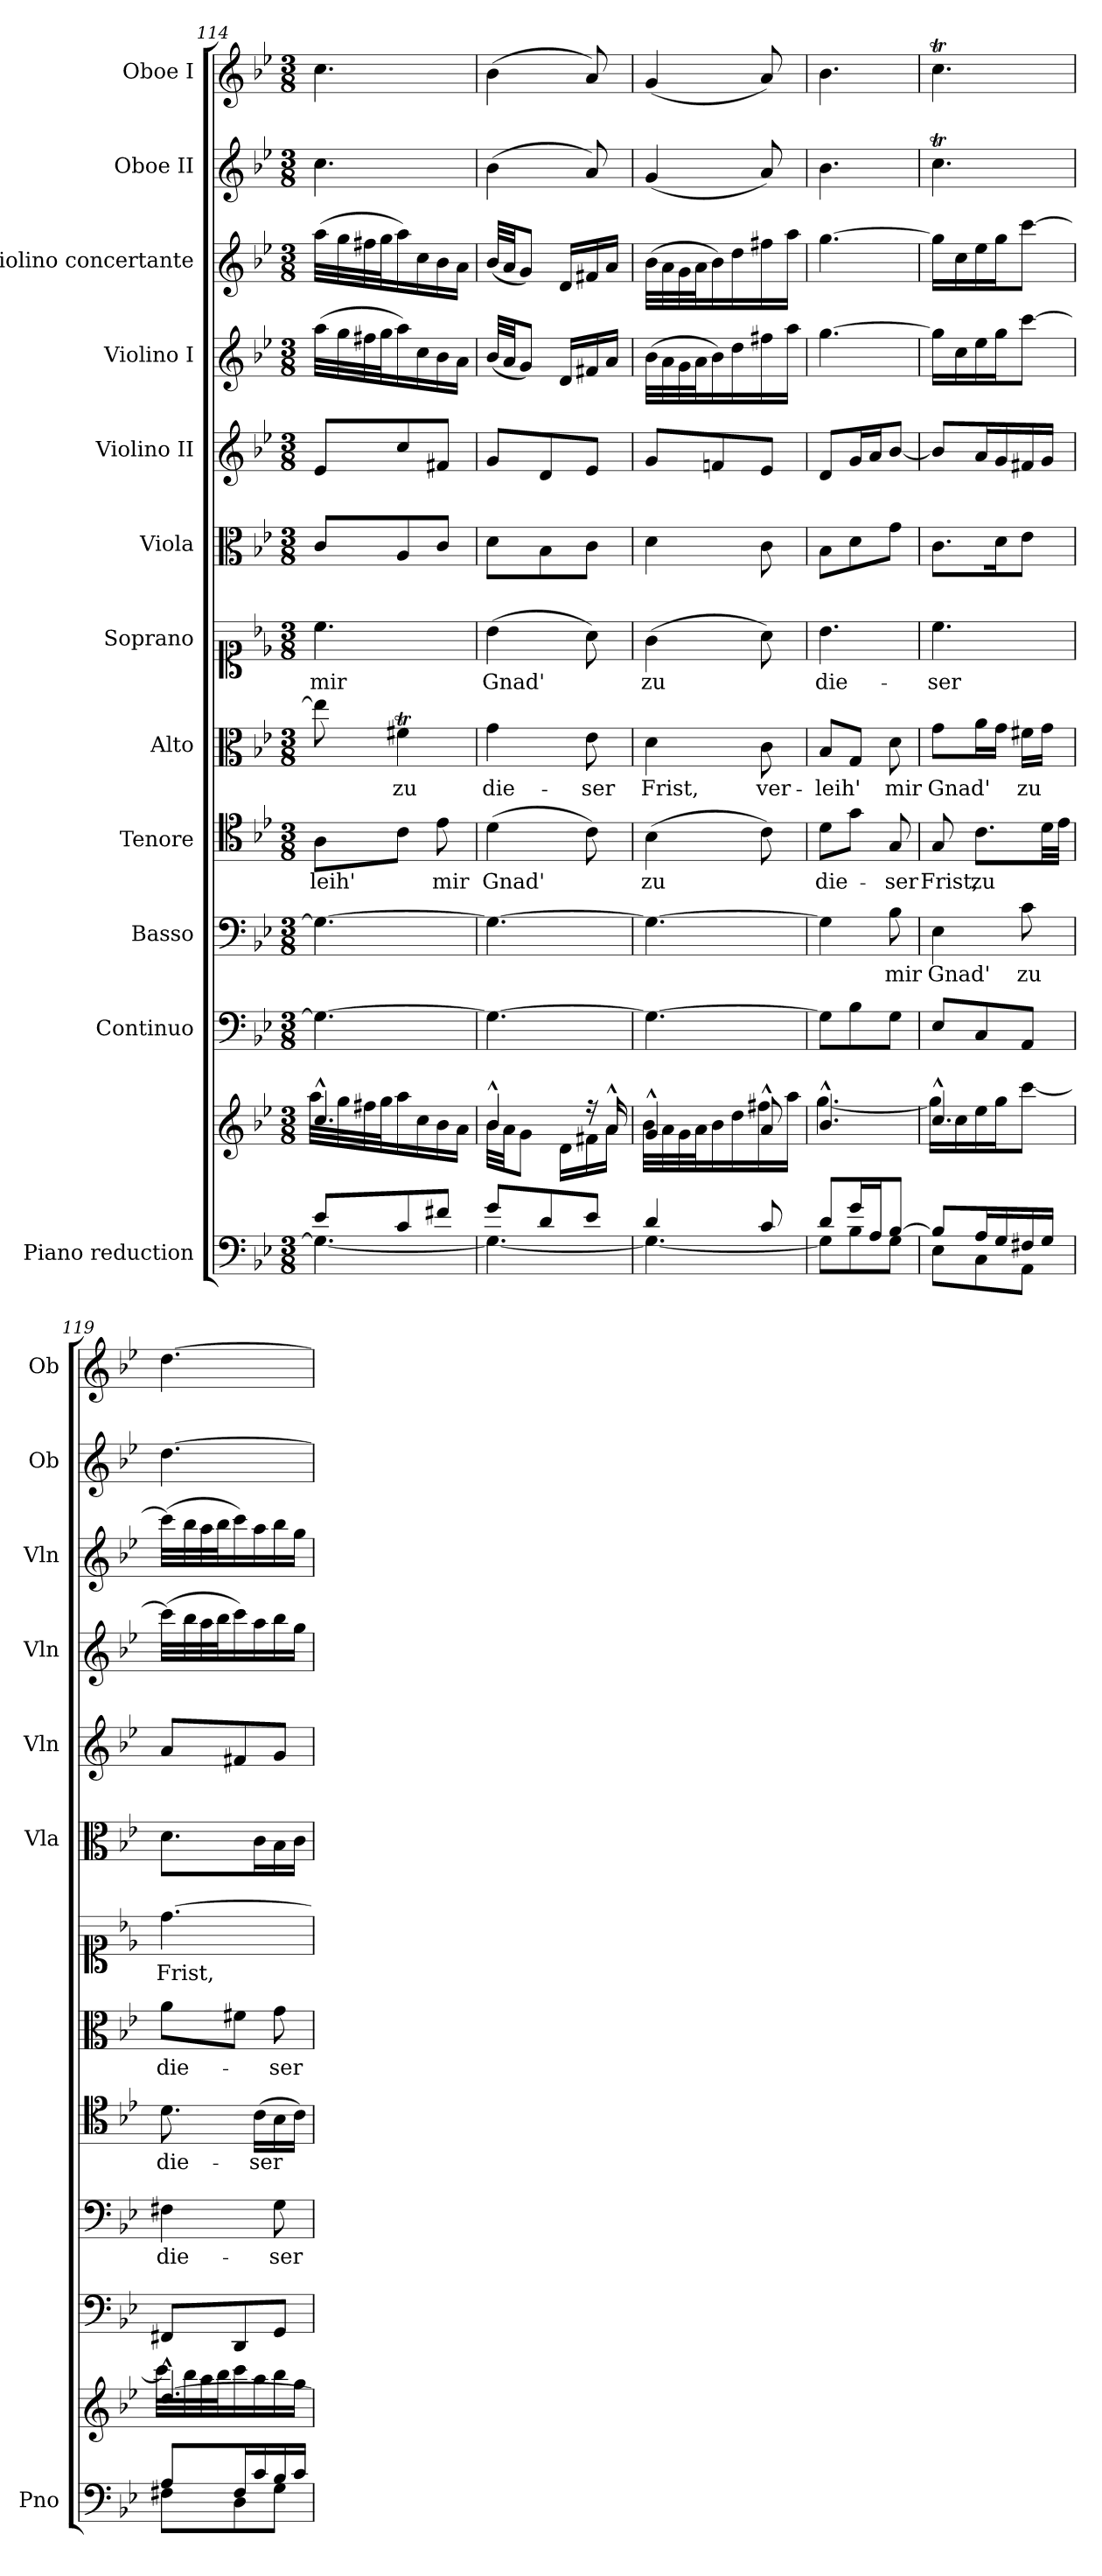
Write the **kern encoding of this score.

**kern	**kern	**kern	**kern	**text	**kern	**text	**kern	**text	**kern	**text	**kern	**kern	**kern	**kern	**kern	**kern
*part12	*part12	*part11	*part10	*part10	*part9	*part9	*part8	*part8	*part7	*part7	*part6	*part5	*part4	*part3	*part2	*part1
*staff13	*staff12	*staff11	*staff10	*staff10	*staff9	*staff9	*staff8	*staff8	*staff7	*staff7	*staff6	*staff5	*staff4	*staff3	*staff2	*staff1
*I"Piano reduction	*	*I"Continuo	*I"Basso	*	*I"Tenore	*	*I"Alto	*	*I"Soprano	*	*I"Viola	*I"Violino II	*I"Violino I	*I"Violino concertante	*I"Oboe II	*I"Oboe I
*I'Pno	*	*	*	*	*	*	*	*	*	*	*I'Vla	*I'Vln	*I'Vln	*I'Vln	*I'Ob	*I'Ob
*clefF4	*clefG2	*clefF4	*clefF4	*	*clefC4	*	*clefC3	*	*clefC1	*	*clefC3	*clefG2	*clefG2	*clefG2	*clefG2	*clefG2
*k[b-e-]	*k[b-e-]	*k[b-e-]	*k[b-e-]	*	*k[b-e-]	*	*k[b-e-]	*	*k[b-e-]	*	*k[b-e-]	*k[b-e-]	*k[b-e-]	*k[b-e-]	*k[b-e-]	*k[b-e-]
*M3/8	*M3/8	*M3/8	*M3/8	*	*M3/8	*	*M3/8	*	*M3/8	*	*M3/8	*M3/8	*M3/8	*M3/8	*M3/8	*M3/8
=114	=114	=114	=114	=114	=114	=114	=114	=114	=114	=114	=114	=114	=114	=114	=114	=114
*^	*^	*	*	*	*	*	*	*	*	*	*	*	*	*	*	*
!	!	!	!	!	!	!	!	!LO:LY:b	!	!	!	!LO:LY:b	!	!	!	!	!	!
8e-/L	4.G\_	4.cc^^/	32aa\LLL	4.G\_	4.G\_	.	8A\L	-leih'	8ee-\]	.	4.cc\	mir	8c/L	8e-/L	(32aa\LLL	(32aa\LLL	4.cc\	4.cc\
.	.	.	32gg\	.	.	.	.	.	.	.	.	.	.	.	32gg\	32gg\	.	.
.	.	.	32ff#X\	.	.	.	.	.	.	.	.	.	.	.	32ff#X\	32ff#X\	.	.
.	.	.	32gg\J	.	.	.	.	.	.	.	.	.	.	.	32gg\J	32gg\J	.	.
!	!	!	!	!	!	!	!	!	!	!LO:LY:b	!	!	!	!	!	!	!	!
8c/	.	.	16aa\	.	.	.	8c\J	.	4f#Xt\	zu	.	.	8A/	8cc/	16aa\)	16aa\)	.	.
.	.	.	16cc\	.	.	.	.	.	.	.	.	.	.	.	16cc\	16cc\	.	.
!	!	!	!	!	!	!	!	!LO:LY:b	!	!	!	!	!	!	!	!	!	!
8f#X/J	.	.	16b-\	.	.	.	8e-\	mir	.	.	.	.	8c/J	8f#X/J	16b-\	16b-\	.	.
.	.	.	16a\JJ	.	.	.	.	.	.	.	.	.	.	.	16a\JJ	16a\JJ	.	.
!!LO:PB:g=z
=115	=115	=115	=115	=115	=115	=115	=115	=115	=115	=115	=115	=115	=115	=115	=115	=115	=115	=115
!	!	!	!	!	!	!	!	!LO:LY:b	!	!LO:LY:b	!	!LO:LY:b	!	!	!	!	!	!
8g/L	4.G\_	4b-^^/	32b-\LLL	4.G\_	4.G\_	.	(4d\	Gnad'	4g\	die-	(4b-\	Gnad'	8d\L	8g/L	(32b-/LLL	(32b-/LLL	(4b-\	(4b-\
.	.	.	32a\JJ	.	.	.	.	.	.	.	.	.	.	.	32a/JJ	32a/JJ	.	.
.	.	.	8g\J	.	.	.	.	.	.	.	.	.	.	.	8g/J)	8g/J)	.	.
8d/	.	.	.	.	.	.	.	.	.	.	.	.	8B-\	8d/	.	.	.	.
.	.	.	16d\LL	.	.	.	.	.	.	.	.	.	.	.	16d/LL	16d/LL	.	.
!	!	!	!	!	!	!	!	!	!	!LO:LY:b	!	!	!	!	!	!	!	!
8e-/J	.	16r	16f#X\	.	.	.	8c\)	.	8e-\	-ser	8a\)	.	8c\J	8e-/J	16f#X/	16f#X/	8a/)	8a/)
.	.	16a^^/	16a\JJ	.	.	.	.	.	.	.	.	.	.	.	16a/JJ	16a/JJ	.	.
=116	=116	=116	=116	=116	=116	=116	=116	=116	=116	=116	=116	=116	=116	=116	=116	=116	=116	=116
!	!	!	!	!	!	!	!	!LO:LY:b	!	!LO:LY:b	!	!LO:LY:b	!	!	!	!	!	!
4d/	4.G\_	4g^^/	32b-\LLL	4.G\_	4.G\_	.	(4B-\	zu	4d\	Frist,	(4g\	zu	4d\	8g/L	(32b-\LLL	(32b-\LLL	(4g/	(4g/
.	.	.	32a\	.	.	.	.	.	.	.	.	.	.	.	32a\	32a\	.	.
.	.	.	32g\	.	.	.	.	.	.	.	.	.	.	.	32g\	32g\	.	.
.	.	.	32a\J	.	.	.	.	.	.	.	.	.	.	.	32a\J	32a\J	.	.
.	.	.	16b-\	.	.	.	.	.	.	.	.	.	.	8fn/	16b-\)	16b-\)	.	.
.	.	.	16dd\	.	.	.	.	.	.	.	.	.	.	.	16dd\	16dd\	.	.
!	!	!	!	!	!	!	!	!	!	!LO:LY:b	!	!	!	!	!	!	!	!
8c/	.	8a^^/	16ff#X\	.	.	.	8c\)	.	8c\	ver-	8a\)	.	8c\	8e-/J	16ff#X\	16ff#X\	8a/)	8a/)
.	.	.	16aa\JJ	.	.	.	.	.	.	.	.	.	.	.	16aa\JJ	16aa\JJ	.	.
=117	=117	=117	=117	=117	=117	=117	=117	=117	=117	=117	=117	=117	=117	=117	=117	=117	=117	=117
!	!	!	!	!	!	!	!	!LO:LY:b	!	!LO:LY:b	!	!LO:LY:b	!	!	!	!	!	!
8d/L	8G\L]	4.b-^^/	[>4.gg\	8G\L]	4G\]	.	8d\L	die-	8B-/L	-leih'	4.b-\	die-	8B-\L	8d/L	[4.gg\	[4.gg\	4.b-\	4.b-\
16g/L	8B-\	.	.	8B-\	.	.	8g\J	.	8G/J	.	.	.	8d\	16g/L	.	.	.	.
16A/J	.	.	.	.	.	.	.	.	.	.	.	.	.	16a/J	.	.	.	.
!	!	!	!	!	!	!LO:LY:b	!	!LO:LY:b	!	!LO:LY:b	!	!	!	!	!	!	!	!
[8B-/J	8G\J	.	.	8G\J	8B-\	mir	8G/	-ser	8d\	mir	.	.	8g\J	[8b-/J	.	.	.	.
=118	=118	=118	=118	=118	=118	=118	=118	=118	=118	=118	=118	=118	=118	=118	=118	=118	=118	=118
!	!	!	!	!	!	!LO:LY:b	!	!LO:LY:b	!	!LO:LY:b	!	!LO:LY:b	!	!	!	!	!	!
8B-/L]	8E-\L	4.cc^^/	16gg\LL]	8E-/L	4E-\	Gnad'	8G/	Frist,	8g\L	Gnad'	4.cc\	-ser	8.c\L	8b-/L]	16gg\LL]	16gg\LL]	4.ccT\	4.ccT\
.	.	.	16cc\	.	.	.	.	.	.	.	.	.	.	.	16cc\	16cc\	.	.
!	!	!	!	!	!	!	!	!LO:LY:b	!	!	!	!	!	!	!	!	!	!
16A/L	8C\	.	16ee-\	8C/	.	.	8.c\L	zu	16a\L	.	.	.	.	16a/L	16ee-\	16ee-\	.	.
16G/	.	.	16gg\J	.	.	.	.	.	16g\JJ	.	.	.	16d\K	16g/	16gg\J	16gg\J	.	.
!	!	!	!	!	!	!LO:LY:b	!	!	!	!LO:LY:b	!	!	!	!	!	!	!	!
16F#X/	8AA\J	.	[>8ccc\J	8AA/J	8c\	zu	.	.	16f#X\LL	zu	.	.	8e-\J	16f#X/	[8ccc\J	[8ccc\J	.	.
16G/JJ	.	.	.	.	.	.	32d\LL	.	16g\JJ	.	.	.	.	16g/JJ	.	.	.	.
.	.	.	.	.	.	.	32e-\JJJ	.	.	.	.	.	.	.	.	.	.	.
=119	=119	=119	=119	=119	=119	=119	=119	=119	=119	=119	=119	=119	=119	=119	=119	=119	=119	=119
!	!	!	!	!	!	!LO:LY:b	!	!LO:LY:b	!	!LO:LY:b	!	!LO:LY:b	!	!	!	!	!	!
8A/L	8F#X\L	[<4.dd^^/	32ccc\LLL]	8FF#X/L	4F#X\	die-	8.d\	die-	8a\L	die-	[4.dd\	Frist,	8.d\L	8a/L	(32ccc\LLL]	(32ccc\LLL]	[4.dd\	[4.dd\
.	.	.	32bb-\	.	.	.	.	.	.	.	.	.	.	.	32bb-\	32bb-\	.	.
.	.	.	32aa\	.	.	.	.	.	.	.	.	.	.	.	32aa\	32aa\	.	.
.	.	.	32bb-\J	.	.	.	.	.	.	.	.	.	.	.	32bb-\J	32bb-\J	.	.
16F#/L	8D\	.	16ccc\	8DD/	.	.	.	.	8f#X\J	.	.	.	.	8f#X/	16ccc\)	16ccc\)	.	.
!	!	!	!	!	!	!	!	!LO:LY:b	!	!	!	!	!	!	!	!	!	!
16c/	.	.	16aa\	.	.	.	(16c\LL	-ser	.	.	.	.	16c\L	.	16aa\	16aa\	.	.
!	!	!	!	!	!	!LO:LY:b	!	!	!	!LO:LY:b	!	!	!	!	!	!	!	!
16B-/	8G\J	.	16bb-\	8GG/J	8G\	-ser	16B-\	.	8g\	-ser	.	.	16B-\	8g/J	16bb-\	16bb-\	.	.
16c/JJ	.	.	16gg\JJ	.	.	.	16c\JJ)	.	.	.	.	.	16c\JJ	.	16gg\JJ	16gg\JJ	.	.
*v	*v	*	*	*	*	*	*	*	*	*	*	*	*	*	*	*	*	*
*	*v	*v	*	*	*	*	*	*	*	*	*	*	*	*	*	*	*
=	=	=	=	=	=	=	=	=	=	=	=	=	=	=	=	=
*-	*-	*-	*-	*-	*-	*-	*-	*-	*-	*-	*-	*-	*-	*-	*-	*-
